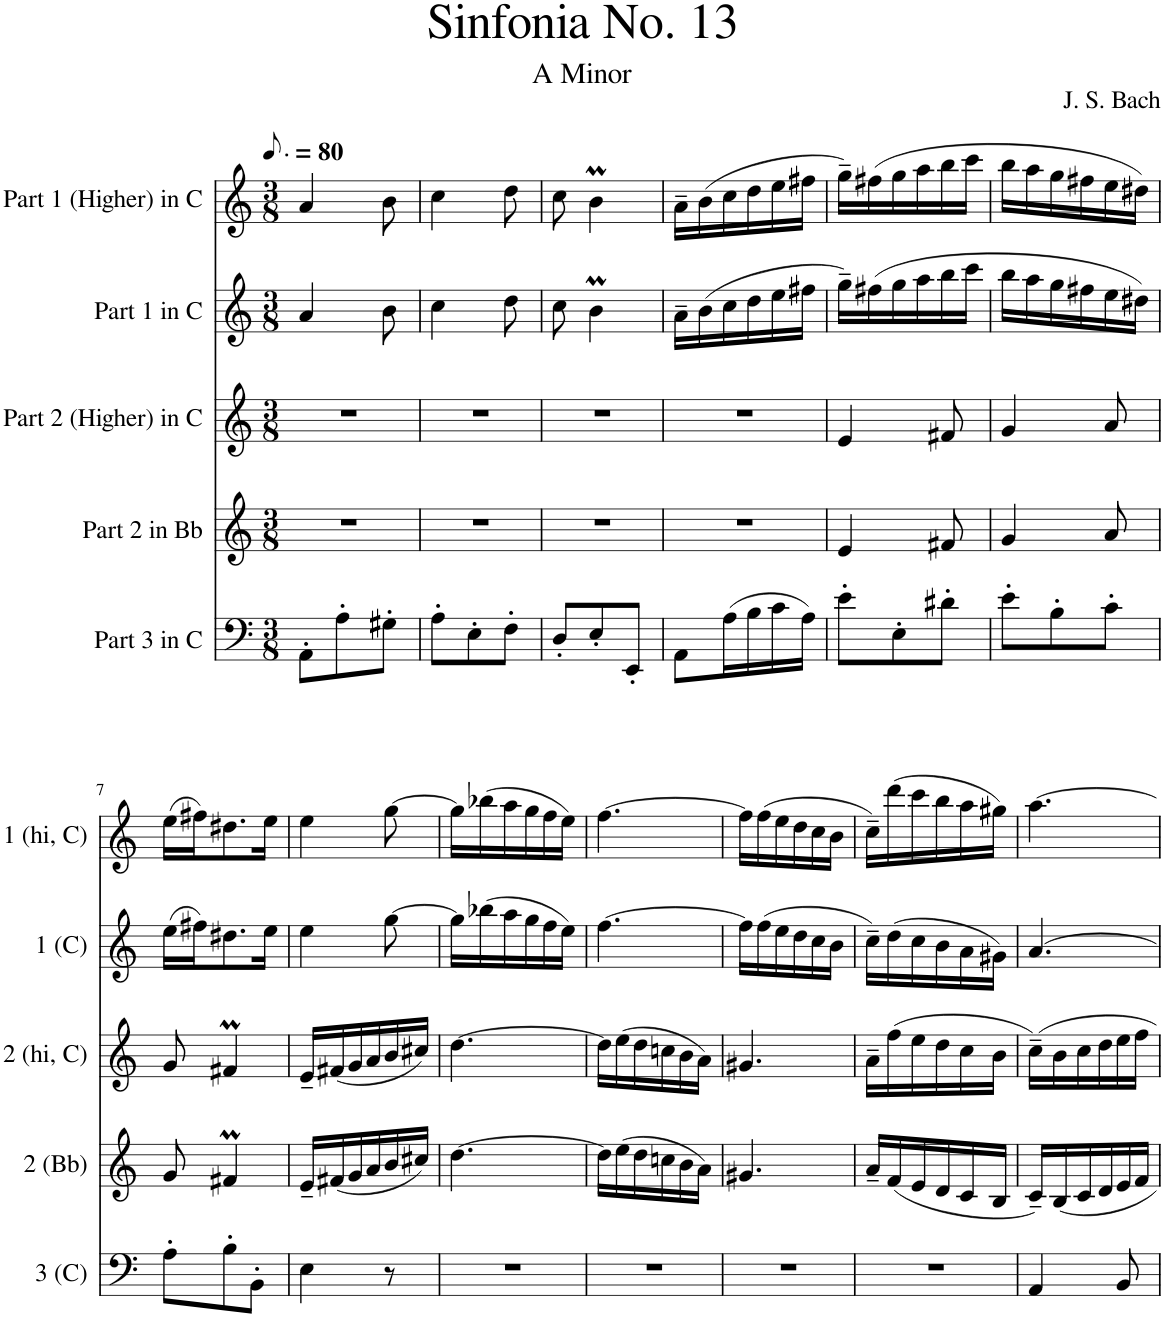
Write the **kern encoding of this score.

**kern	**kern	**kern	**kern	**kern
*part5	*part4	*part3	*part2	*part1
*staff5	*staff4	*staff3	*staff2	*staff1
*I"Part 3 in C	*I"Part 2 in Bb	*I"Part 2 (Higher) in C	*I"Part 1 in C	*I"Part 1 (Higher) in C
*I'3 (C)	*I'2 (Bb)	*I'2 (hi, C)	*I'1 (C)	*I'1 (hi, C)
*clefF4	*clefG2	*clefG2	*clefG2	*clefG2
*	*ITrd1c2	*	*	*
*k[]	*k[]	*k[]	*k[]	*k[]
*M3/8	*M3/8	*M3/8	*M3/8	*M3/8
*MM60	*MM60	*MM60	*MM60	*MM60
=1	=1	=1	=1	=1
8AA'\L	4.r	4.r	4a/	4a/
8A'\	.	.	.	.
8G#X'\J	.	.	8b\	8b\
=2	=2	=2	=2	=2
8A'\L	4.r	4.r	4cc\	4cc\
8E'\	.	.	.	.
8F'\J	.	.	8dd\	8dd\
=3	=3	=3	=3	=3
8D'/L	4.r	4.r	8cc\	8cc\
8E'/	.	.	4bm\	4bm\
8EE'/J	.	.	.	.
=4	=4	=4	=4	=4
8AA\L	4.r	4.r	16a~\LL	16a~\LL
.	.	.	(16b\	(16b\
(16A\L	.	.	16cc\	16cc\
16B\	.	.	16dd\	16dd\
16c\	.	.	16ee\	16ee\
16A\JJ)	.	.	16ff#X\JJ	16ff#X\JJ
=5	=5	=5	=5	=5
8e'\L	4e/	4e/	16gg~\LL)	16gg~\LL)
.	.	.	(16ff#X\	(16ff#X\
8E'\	.	.	16gg\	16gg\
.	.	.	16aa\	16aa\
8d#X'\J	8f#X/	8f#X/	16bb\	16bb\
.	.	.	16ccc\JJ	16ccc\JJ
=6	=6	=6	=6	=6
8e'\L	4g/	4g/	16bb\LL	16bb\LL
.	.	.	16aa\	16aa\
8B'\	.	.	16gg\	16gg\
.	.	.	16ff#X\	16ff#X\
8c'\J	8a/	8a/	16ee\	16ee\
.	.	.	16dd#X\JJ)	16dd#X\JJ)
!!LO:LB:g=z
=7	=7	=7	=7	=7
8A'\L	8g/	8g/	(16ee\LL	(16ee\LL
.	.	.	16ff#X\J)	16ff#X\J)
8B'\	4f#Xm/	4f#Xm/	8.dd#X\	8.dd#X\
8BB'\J	.	.	.	.
.	.	.	16ee\Jk	16ee\Jk
=8	=8	=8	=8	=8
4E\	16e~/LL	16e~/LL	4ee\	4ee\
.	(16f#X/	(16f#X/	.	.
.	16g/	16g/	.	.
.	16a/	16a/	.	.
8r	16b/	16b/	[8gg\	[8gg\
.	16cc#X/JJ)	16cc#X/JJ)	.	.
=9	=9	=9	=9	=9
4.r	[4.dd\	[4.dd\	16gg\LL]	16gg\LL]
.	.	.	(16bb-X\	(16bb-X\
.	.	.	16aa\	16aa\
.	.	.	16gg\	16gg\
.	.	.	16ff\	16ff\
.	.	.	16ee\JJ)	16ee\JJ)
=10	=10	=10	=10	=10
4.r	16dd\LL]	16dd\LL]	[4.ff\	[4.ff\
.	(16ee\	(16ee\	.	.
.	16dd\	16dd\	.	.
.	16ccn\	16ccn\	.	.
.	16b\	16b\	.	.
.	16a\JJ)	16a\JJ)	.	.
=11	=11	=11	=11	=11
4.r	4.g#X/	4.g#X/	16ff\LL]	16ff\LL]
.	.	.	(16ff\	(16ff\
.	.	.	16ee\	16ee\
.	.	.	16dd\	16dd\
.	.	.	16cc\	16cc\
.	.	.	16b\JJ	16b\JJ
=12	=12	=12	=12	=12
4.r	16a~/LL	16a~\LL	16cc~\LL)	16cc~\LL)
.	(16f/	(16ff\	(16dd\	(16ddd\
.	16e/	16ee\	16cc\	16ccc\
.	16d/	16dd\	16b\	16bb\
.	16c/	16cc\	16a\	16aa\
.	16B/JJ	16b\JJ	16g#X\JJ)	16gg#X\JJ)
=13	=13	=13	=13	=13
4AA/	16c~/LL)	16cc~\LL)	[4.a/	[4.aa\
.	16B/	16b\	.	.
.	16c/	16cc\	.	.
.	16d/	16dd\	.	.
8BB/	16e/	16ee\	.	.
.	16f/JJ	16ff\JJ	.	.
=	=	=	=	=
*-	*-	*-	*-	*-
